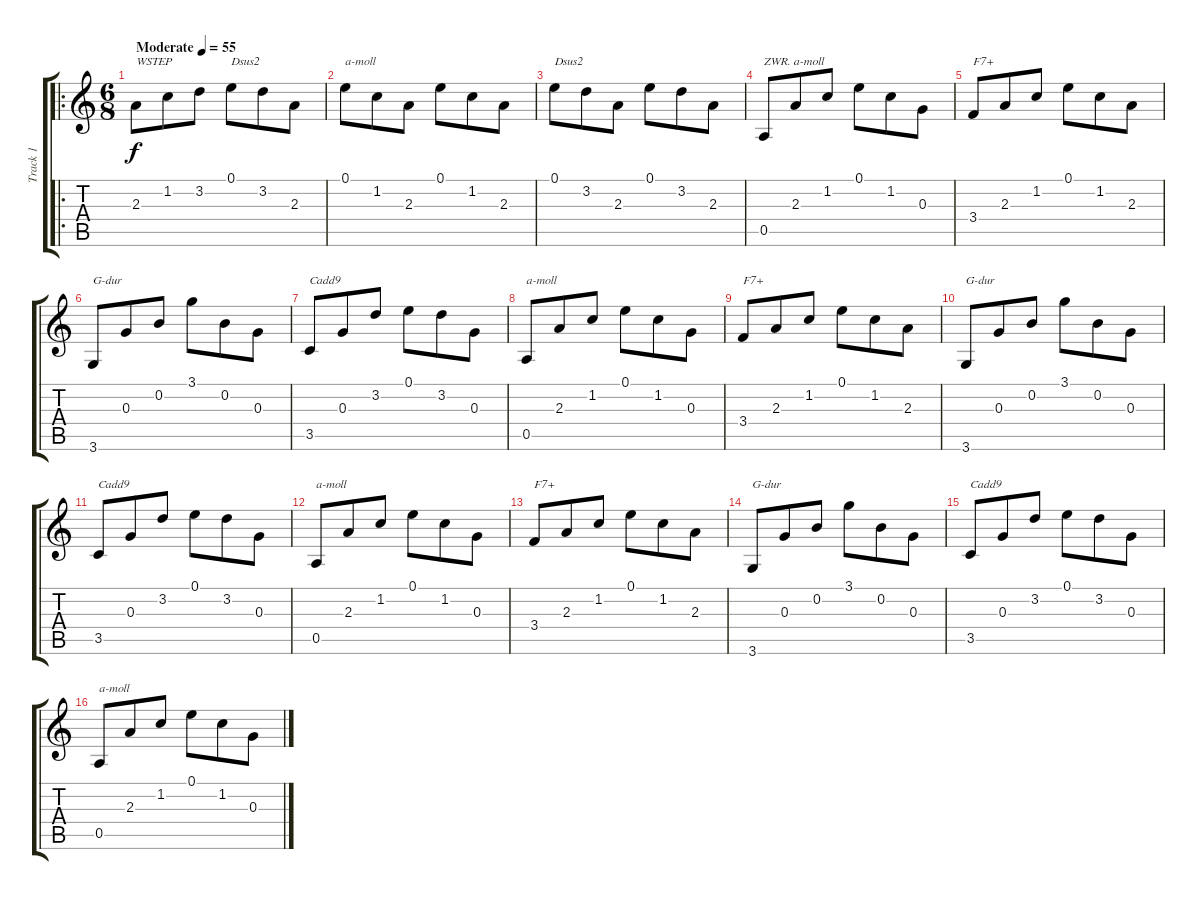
\track ("Track 1" "Track 1") {instrument acousticguitarsteel}
\staff {score tabs}
\tuning (E4 B3 G3 D3 A2 E2) {hide}
\ro
\ts (6 8)
\tempo (55 "Moderate")
\clef g2
\ks c
2.3.8{txt "WSTEP" dy f instrument acousticguitarsteel} 1.2.8 3.2.8 0.1.8{txt "Dsus2"} 3.2.8 2.3.8 |
0.1.8{txt "a-moll"} 1.2.8 2.3.8 0.1.8 1.2.8 2.3.8 |
0.1.8{txt "Dsus2"} 3.2.8 2.3.8 0.1.8 3.2.8 2.3.8 |
0.5.8{txt "ZWR. a-moll"} 2.3.8 1.2.8 0.1.8 1.2.8 0.3.8 |
3.4.8{txt "F7+"} 2.3.8 1.2.8 0.1.8 1.2.8 2.3.8 |
3.6.8{txt "G-dur"} 0.3.8 0.2.8 3.1.8 0.2.8 0.3.8 |
3.5.8{txt "Cadd9"} 0.3.8 3.2.8 0.1.8 3.2.8 0.3.8 |
0.5.8{txt "a-moll"} 2.3.8 1.2.8 0.1.8 1.2.8 0.3.8 |
3.4.8{txt "F7+"} 2.3.8 1.2.8 0.1.8 1.2.8 2.3.8 |
3.6.8{txt "G-dur"} 0.3.8 0.2.8 3.1.8 0.2.8 0.3.8 |
3.5.8{txt "Cadd9"} 0.3.8 3.2.8 0.1.8 3.2.8 0.3.8 |
0.5.8{txt "a-moll"} 2.3.8 1.2.8 0.1.8 1.2.8 0.3.8 |
3.4.8{txt "F7+"} 2.3.8 1.2.8 0.1.8 1.2.8 2.3.8 |
3.6.8{txt "G-dur"} 0.3.8 0.2.8 3.1.8 0.2.8 0.3.8 |
3.5.8{txt "Cadd9"} 0.3.8 3.2.8 0.1.8 3.2.8 0.3.8 |
0.5.8{txt "a-moll"} 2.3.8 1.2.8 0.1.8 1.2.8 0.3.8
